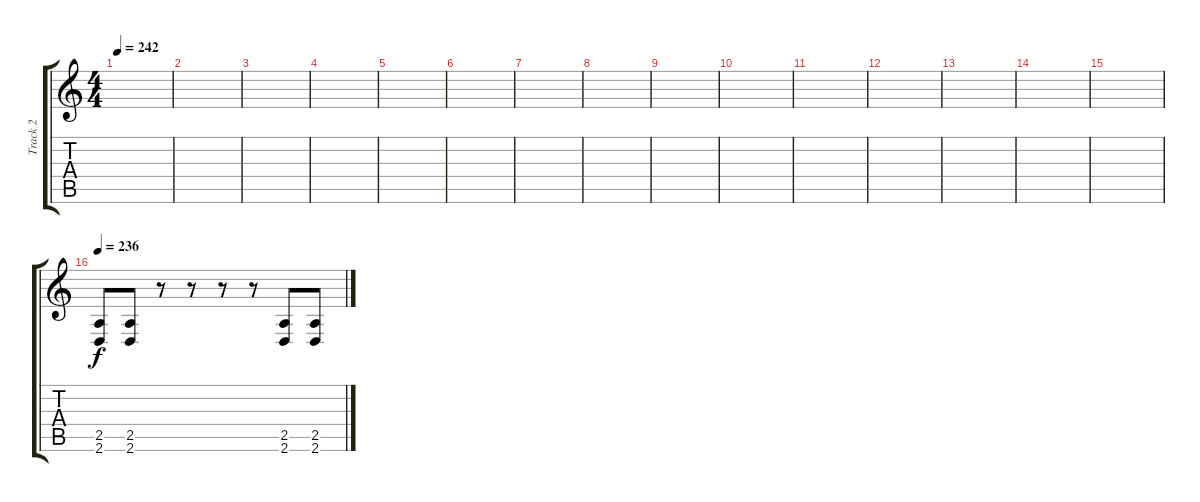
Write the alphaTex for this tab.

\track ("Track 2" "Track 2") {instrument distortionguitar}
\staff {score tabs}
\tuning (D4 A3 F3 C3 G2 C2) {hide}
\ts (4 4)
\tempo 242
\clef g2
\ks c
|
|
|
|
|
|
|
|
|
|
|
|
|
|
|
\tempo 236
(2.5 2.6).8 (2.5 2.6).8 r.8 r.8 r.8 r.8 (2.5 2.6).8 (2.5 2.6).8
